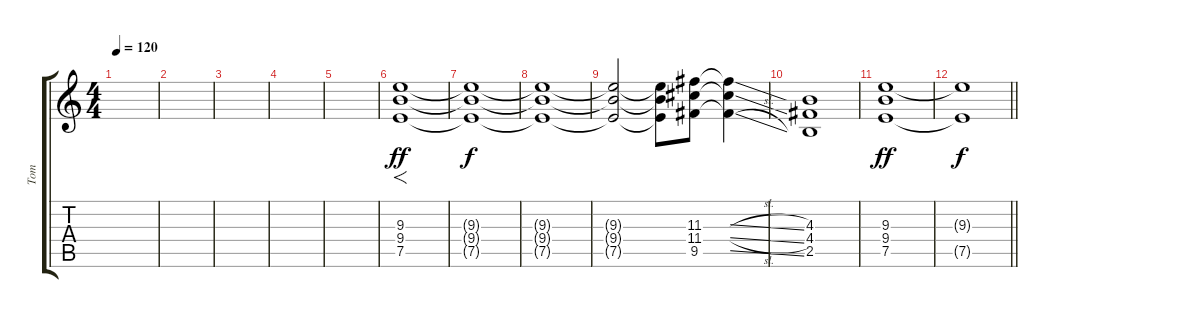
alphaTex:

\track ("Tom" "Tom") {instrument distortionguitar}
\staff {score tabs}
\tuning (E4 B3 G3 D3 A2 E2) {hide}
\ts (4 4)
\tempo 120
\clef g2
\ks c
|
|
|
|
|
(9.3 9.4 7.5).1{f dy ff volume 16 instrument overdrivenguitar} |
(9.3{t} 9.4{t} 7.5{t}).1{dy f} |
(9.3{t} 9.4{t} 7.5{t}).1 |
(9.3{t} 9.4{t} 7.5{t}).2 (9.3{t} 9.4{t} 7.5{t}).8 (11.3 11.4 9.5).8{volume 16} (11.3{sl t} 11.4{sl t} 9.5{sl t}).4 |
(4.3 4.4 2.5).1 |
(9.3 9.4 7.5).1{dy ff} |
\barLineRight lightlight
(9.3{t} 7.5{t}).1{dy f}
